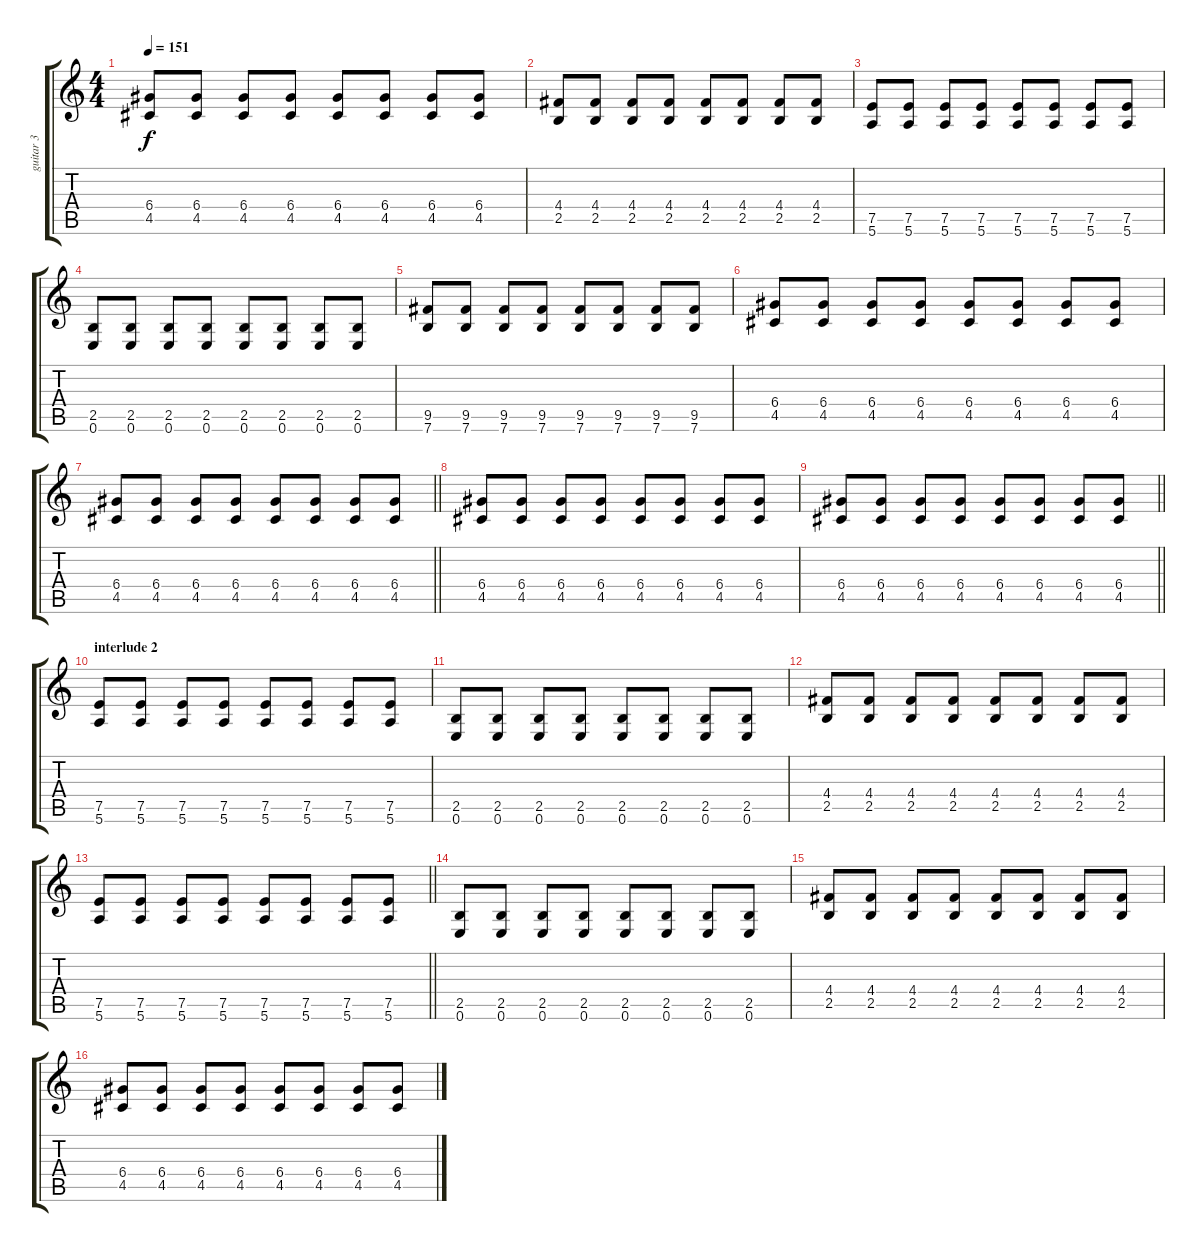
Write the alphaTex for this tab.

\track ("guitar 3" "guitar 3") {instrument distortionguitar}
\staff {score tabs}
\tuning (E4 B3 G3 D3 A2 E2) {hide}
\ts (4 4)
\tempo 151
\clef g2
\ks c
(6.4 4.5).8{dy f} (6.4 4.5).8 (6.4 4.5).8 (6.4 4.5).8 (6.4 4.5).8 (6.4 4.5).8 (6.4 4.5).8 (6.4 4.5).8 |
(4.4 2.5).8 (4.4 2.5).8 (4.4 2.5).8 (4.4 2.5).8 (4.4 2.5).8 (4.4 2.5).8 (4.4 2.5).8 (4.4 2.5).8 |
(7.5 5.6).8 (7.5 5.6).8 (7.5 5.6).8 (7.5 5.6).8 (7.5 5.6).8 (7.5 5.6).8 (7.5 5.6).8 (7.5 5.6).8 |
(2.5 0.6).8 (2.5 0.6).8 (2.5 0.6).8 (2.5 0.6).8 (2.5 0.6).8 (2.5 0.6).8 (2.5 0.6).8 (2.5 0.6).8 |
(9.5 7.6).8 (9.5 7.6).8 (9.5 7.6).8 (9.5 7.6).8 (9.5 7.6).8 (9.5 7.6).8 (9.5 7.6).8 (9.5 7.6).8 |
(6.4 4.5).8 (6.4 4.5).8 (6.4 4.5).8 (6.4 4.5).8 (6.4 4.5).8 (6.4 4.5).8 (6.4 4.5).8 (6.4 4.5).8 |
\barLineRight lightlight
(6.4 4.5).8 (6.4 4.5).8 (6.4 4.5).8 (6.4 4.5).8 (6.4 4.5).8 (6.4 4.5).8 (6.4 4.5).8 (6.4 4.5).8 |
(6.4 4.5).8 (6.4 4.5).8 (6.4 4.5).8 (6.4 4.5).8 (6.4 4.5).8 (6.4 4.5).8 (6.4 4.5).8 (6.4 4.5).8 |
\barLineRight lightlight
(6.4 4.5).8 (6.4 4.5).8 (6.4 4.5).8 (6.4 4.5).8 (6.4 4.5).8 (6.4 4.5).8 (6.4 4.5).8 (6.4 4.5).8 |
\section ("" "interlude 2")
(7.5 5.6).8 (7.5 5.6).8 (7.5 5.6).8 (7.5 5.6).8 (7.5 5.6).8 (7.5 5.6).8 (7.5 5.6).8 (7.5 5.6).8 |
(2.5 0.6).8 (2.5 0.6).8 (2.5 0.6).8 (2.5 0.6).8 (2.5 0.6).8 (2.5 0.6).8 (2.5 0.6).8 (2.5 0.6).8 |
(4.4 2.5).8 (4.4 2.5).8 (4.4 2.5).8 (4.4 2.5).8 (4.4 2.5).8 (4.4 2.5).8 (4.4 2.5).8 (4.4 2.5).8 |
\barLineRight lightlight
(7.5 5.6).8 (7.5 5.6).8 (7.5 5.6).8 (7.5 5.6).8 (7.5 5.6).8 (7.5 5.6).8 (7.5 5.6).8 (7.5 5.6).8 |
(2.5 0.6).8 (2.5 0.6).8 (2.5 0.6).8 (2.5 0.6).8 (2.5 0.6).8 (2.5 0.6).8 (2.5 0.6).8 (2.5 0.6).8 |
(4.4 2.5).8 (4.4 2.5).8 (4.4 2.5).8 (4.4 2.5).8 (4.4 2.5).8 (4.4 2.5).8 (4.4 2.5).8 (4.4 2.5).8 |
(6.4 4.5).8 (6.4 4.5).8 (6.4 4.5).8 (6.4 4.5).8 (6.4 4.5).8 (6.4 4.5).8 (6.4 4.5).8 (6.4 4.5).8
